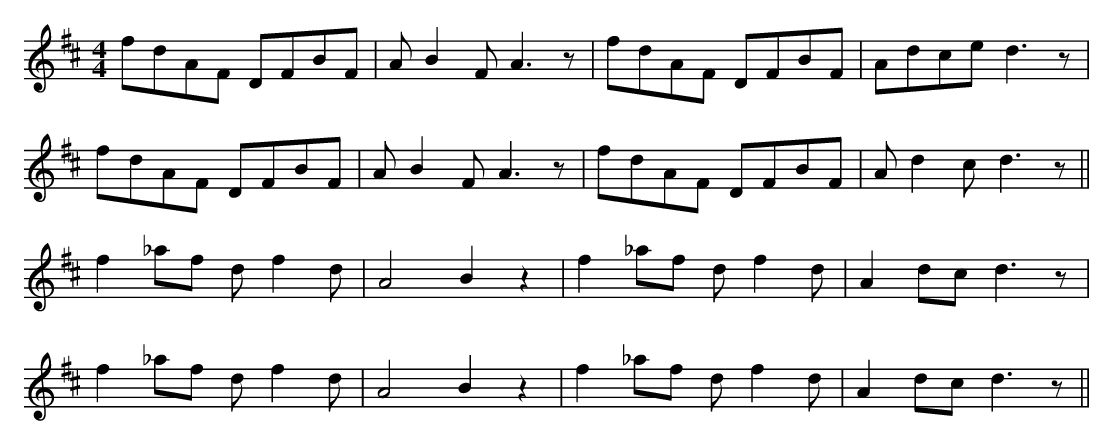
X:1
M:4/4
K:D
fdAF DFBF|AB2F A3z|fdAF DFBF|Adce d3z|
fdAF DFBF|AB2F A3z|fdAF DFBF|Ad2c d3z||
f2_af df2d|A4 B2z2|f2_af df2d|A2dc d3z|
f2_af df2d|A4 B2z2|f2_af df2d|A2dc d3z||
